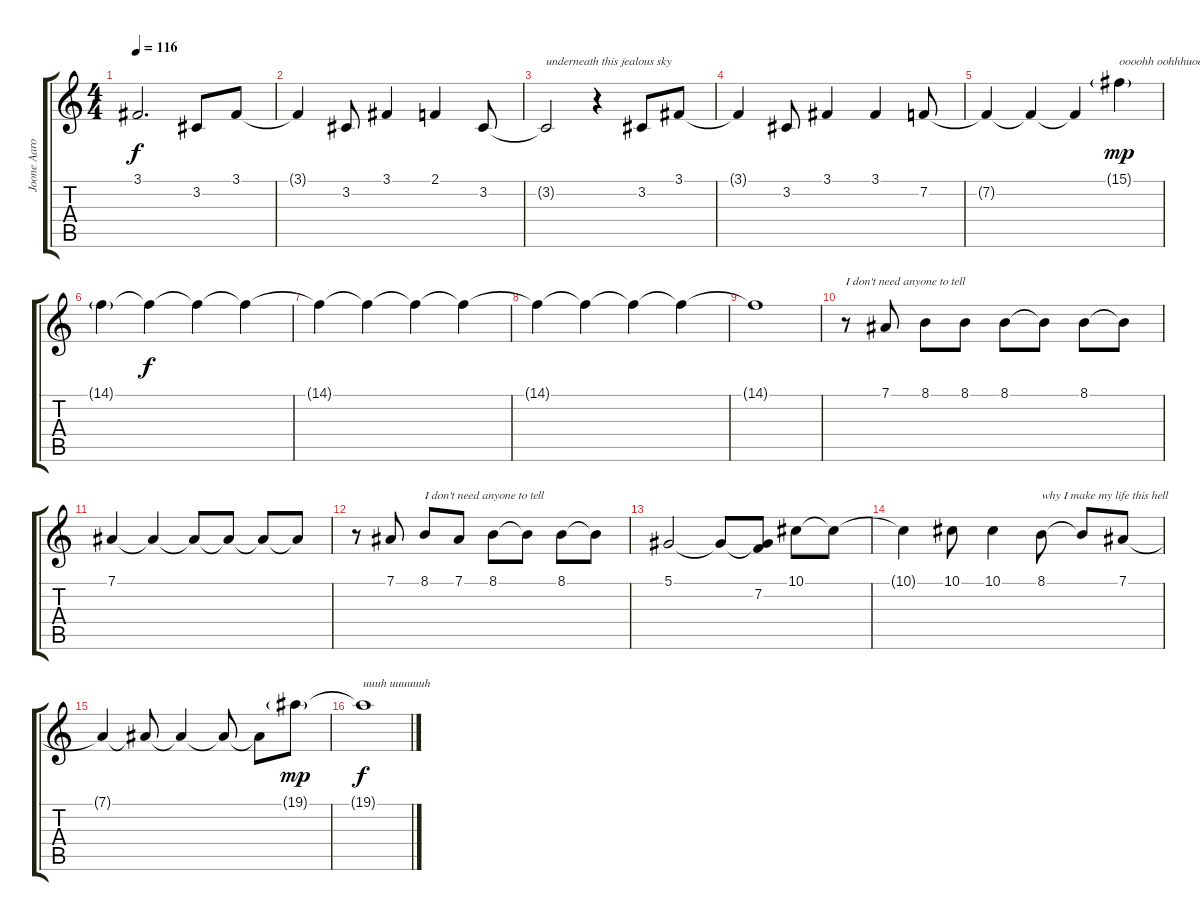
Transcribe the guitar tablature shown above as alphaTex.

\track ("Joone Aaron Voz" "Joone Aaro") {instrument flute}
\staff {score tabs}
\tuning (Eb4 Bb3 Gb3 Db3 Ab2 Eb2) {hide}
\ts (4 4)
\tempo 116
\clef g2
\ks c
3.1{t}.2{d dy f} 3.2.8 3.1.8 |
3.1{t}.4 3.2.8 3.1.4 2.1.4 3.2.8 |
3.2{t}.2{txt "underneath this jealous sky"} r.4 3.2.8 3.1.8 |
3.1{t}.4 3.2.8 3.1.4 3.1.4 7.2.8 |
7.2{t}.4 7.2{t}.4 7.2{t}.4 15.1{g}.4{txt "oooohh oohhhuooh " dy mp} |
14.1{g}.4 14.1{t}.4{dy f} 14.1{t}.4 14.1{t}.4 |
14.1{t}.4 14.1{t}.4 14.1{t}.4 14.1{t}.4 |
14.1{t}.4 14.1{t}.4 14.1{t}.4 14.1{t}.4 |
14.1{t}.1 |
r.8{txt "I don't need anyone to tell"} 7.1.8 8.1.8 8.1.8 8.1.8 8.1{t}.8 8.1.8 8.1{t}.8 |
7.1.4 7.1{t}.4 7.1{t}.8 7.1{t}.8 7.1{t}.8 7.1{t}.8 |
r.8 7.1.8 8.1.8{txt "I don't need anyone to tell"} 7.1.8 8.1.8 8.1{t}.8 8.1.8 8.1{t}.8 |
5.1.2 5.1{t}.8 (5.1{t} 7.2).8 10.1.8 10.1{t}.8 |
10.1{t}.4 10.1.8 10.1.4 8.1.8{txt "why I make my life this hell"} 8.1{t}.8 7.1.8 |
7.1{t}.4 7.1{t}.8 7.1{t}.4 7.1{t}.8 7.1{t}.8 19.1{g}.8{dy mp} |
19.1{t}.1{txt "uuuh uuuuuuh" dy f}
